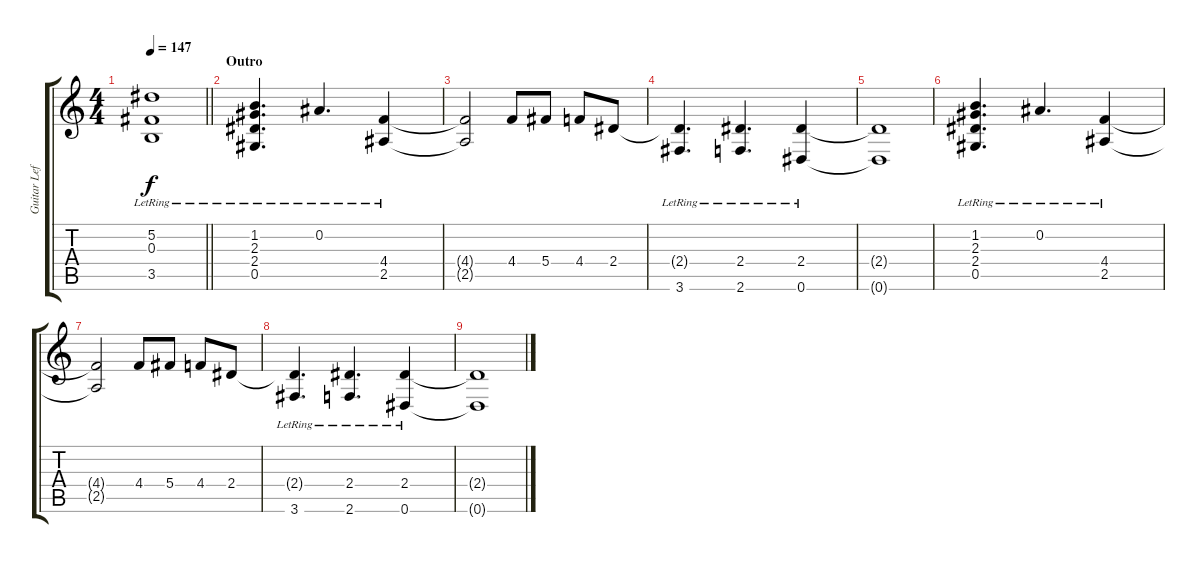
\track ("Guitar Left" "Guitar Lef") {instrument acousticguitarsteel}
\staff {score tabs}
\tuning (Eb4 Bb3 Gb3 Db3 Ab2 Eb2) {hide}
\ts (4 4)
\tempo 147
\clef g2
\barLineRight lightlight
\ks c
(5.2{lr} 0.3{lr} 3.5{lr}).1{dy f} |
\section ("" "Outro")
(1.2{lr} 2.3{lr} 2.4{lr} 0.5{lr}).4{d} 0.2{lr}.4{d} (4.4{lr} 2.5{lr}).4 |
(4.4{t} 2.5{t}).2 4.4.8 5.4.8 4.4.8 2.4.8 |
(2.4{t} 3.6{lr}).4{d} (2.4{lr} 2.6{lr}).4{d} (2.4{lr} 0.6{lr}).4 |
(2.4{t} 0.6{t}).1 |
(1.2{lr} 2.3{lr} 2.4{lr} 0.5{lr}).4{d} 0.2{lr}.4{d} (4.4{lr} 2.5{lr}).4 |
(4.4{t} 2.5{t}).2 4.4.8 5.4.8 4.4.8 2.4.8 |
(2.4{t} 3.6{lr}).4{d} (2.4{lr} 2.6{lr}).4{d} (2.4{lr} 0.6{lr}).4 |
(2.4{t} 0.6{t}).1
